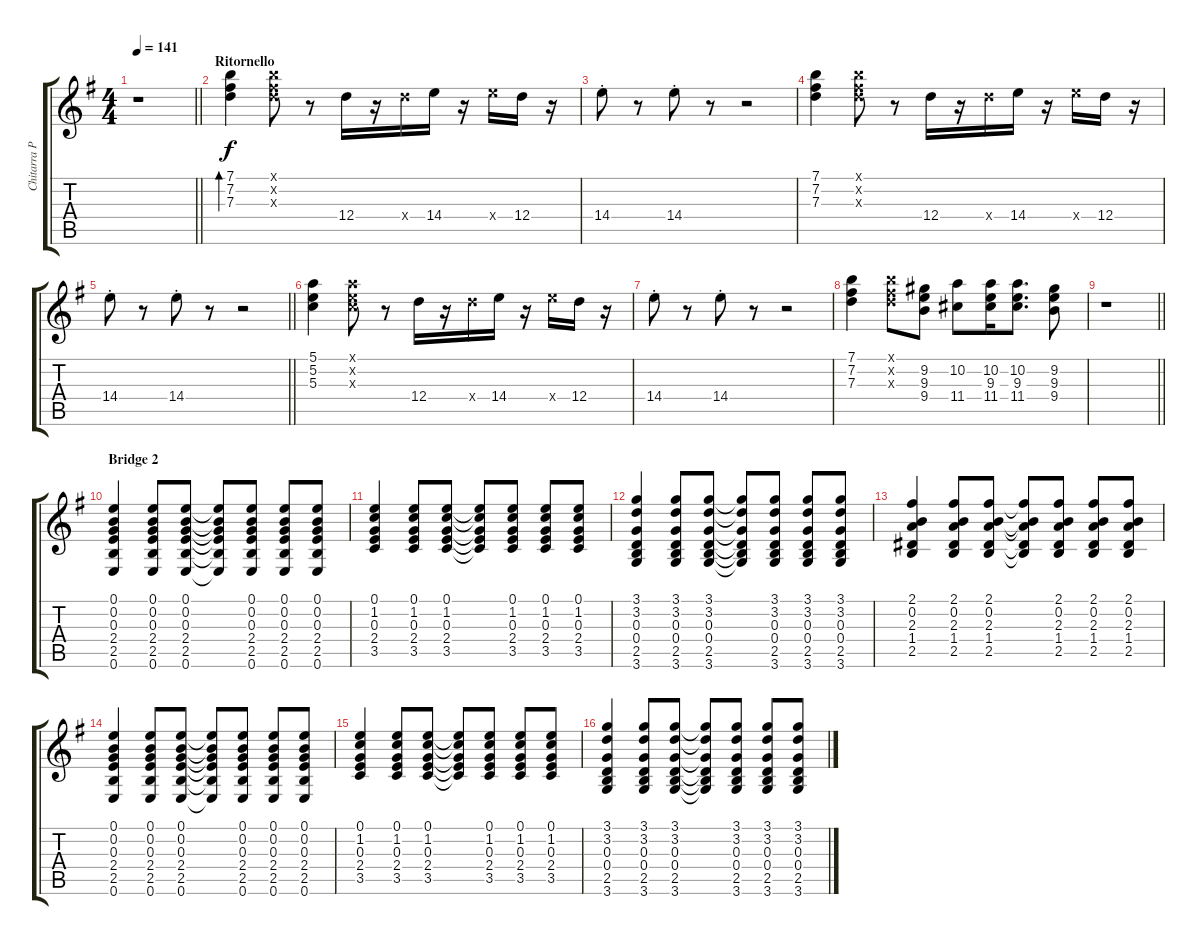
\track ("Chitarra Pincipale" "Chitarra P") {instrument electricguitarmuted}
\staff {score tabs}
\tuning (E4 B3 G3 D3 A2 E2) {hide}
\ts (4 4)
\tempo 141
\clef g2
\barLineRight lightlight
\ks eminor
r.1{dy f} |
\section ("" "Ritornello")
(7.1 7.2 7.3).4{bd 240 instrument distortionguitar} (7.1{x} 7.2{x} 7.3{x}).8 r.8 12.4.16 r.16 12.4{x}.16 14.4.16 r.16 14.4{x}.16 12.4.16 r.16 |
14.4{st}.8 r.8 14.4{st}.8 r.8 r.2 |
(7.1 7.2 7.3).4 (7.1{x} 7.2{x} 7.3{x}).8 r.8 12.4.16 r.16 12.4{x}.16 14.4.16 r.16 14.4{x}.16 12.4.16 r.16 |
\barLineRight lightlight
14.4{st}.8 r.8 14.4{st}.8 r.8 r.2 |
(5.1 5.2 5.3).4 (5.1{x} 5.2{x} 5.3{x}).8 r.8 12.4.16 r.16 12.4{x}.16 14.4.16 r.16 14.4{x}.16 12.4.16 r.16 |
14.4{st}.8 r.8 14.4{st}.8 r.8 r.2 |
(7.1 7.2 7.3).4 (7.1{x} 7.2{x} 7.3{x}).8 (9.2 9.3 9.4).8 (10.2 11.4).8 (10.2 9.3 11.4).16 (10.2 9.3 11.4).8{d} (9.2 9.3 9.4).8 |
\barLineRight lightlight
r.1{instrument acousticguitarnylon} |
\section ("" "Bridge 2")
(0.1 0.2 0.3 2.4 2.5 0.6).4 (0.1 0.2 0.3 2.4 2.5 0.6).8 (0.1 0.2 0.3 2.4 2.5 0.6).8 (0.1{t} 0.2{t} 0.3{t} 2.4{t} 2.5{t} 0.6{t}).8 (0.1 0.2 0.3 2.4 2.5 0.6).8 (0.1 0.2 0.3 2.4 2.5 0.6).8 (0.1 0.2 0.3 2.4 2.5 0.6).8 |
(0.1 1.2 0.3 2.4 3.5).4 (0.1 1.2 0.3 2.4 3.5).8 (0.1 1.2 0.3 2.4 3.5).8 (0.1{t} 1.2{t} 0.3{t} 2.4{t} 3.5{t}).8 (0.1 1.2 0.3 2.4 3.5).8 (0.1 1.2 0.3 2.4 3.5).8 (0.1 1.2 0.3 2.4 3.5).8 |
(3.1 3.2 0.3 0.4 2.5 3.6).4 (3.1 3.2 0.3 0.4 2.5 3.6).8 (3.1 3.2 0.3 0.4 2.5 3.6).8 (3.1{t} 3.2{t} 0.3{t} 0.4{t} 2.5{t} 3.6{t}).8 (3.1 3.2 0.3 0.4 2.5 3.6).8 (3.1 3.2 0.3 0.4 2.5 3.6).8 (3.1 3.2 0.3 0.4 2.5 3.6).8 |
(2.1 0.2 2.3 1.4 2.5).4 (2.1 0.2 2.3 1.4 2.5).8 (2.1 0.2 2.3 1.4 2.5).8 (2.1{t} 0.2{t} 2.3{t} 1.4{t} 2.5{t}).8 (2.1 0.2 2.3 1.4 2.5).8 (2.1 0.2 2.3 1.4 2.5).8 (2.1 0.2 2.3 1.4 2.5).8 |
(0.1 0.2 0.3 2.4 2.5 0.6).4 (0.1 0.2 0.3 2.4 2.5 0.6).8 (0.1 0.2 0.3 2.4 2.5 0.6).8 (0.1{t} 0.2{t} 0.3{t} 2.4{t} 2.5{t} 0.6{t}).8 (0.1 0.2 0.3 2.4 2.5 0.6).8 (0.1 0.2 0.3 2.4 2.5 0.6).8 (0.1 0.2 0.3 2.4 2.5 0.6).8 |
(0.1 1.2 0.3 2.4 3.5).4 (0.1 1.2 0.3 2.4 3.5).8 (0.1 1.2 0.3 2.4 3.5).8 (0.1{t} 1.2{t} 0.3{t} 2.4{t} 3.5{t}).8 (0.1 1.2 0.3 2.4 3.5).8 (0.1 1.2 0.3 2.4 3.5).8 (0.1 1.2 0.3 2.4 3.5).8 |
(3.1 3.2 0.3 0.4 2.5 3.6).4 (3.1 3.2 0.3 0.4 2.5 3.6).8 (3.1 3.2 0.3 0.4 2.5 3.6).8 (3.1{t} 3.2{t} 0.3{t} 0.4{t} 2.5{t} 3.6{t}).8 (3.1 3.2 0.3 0.4 2.5 3.6).8 (3.1 3.2 0.3 0.4 2.5 3.6).8 (3.1 3.2 0.3 0.4 2.5 3.6).8
